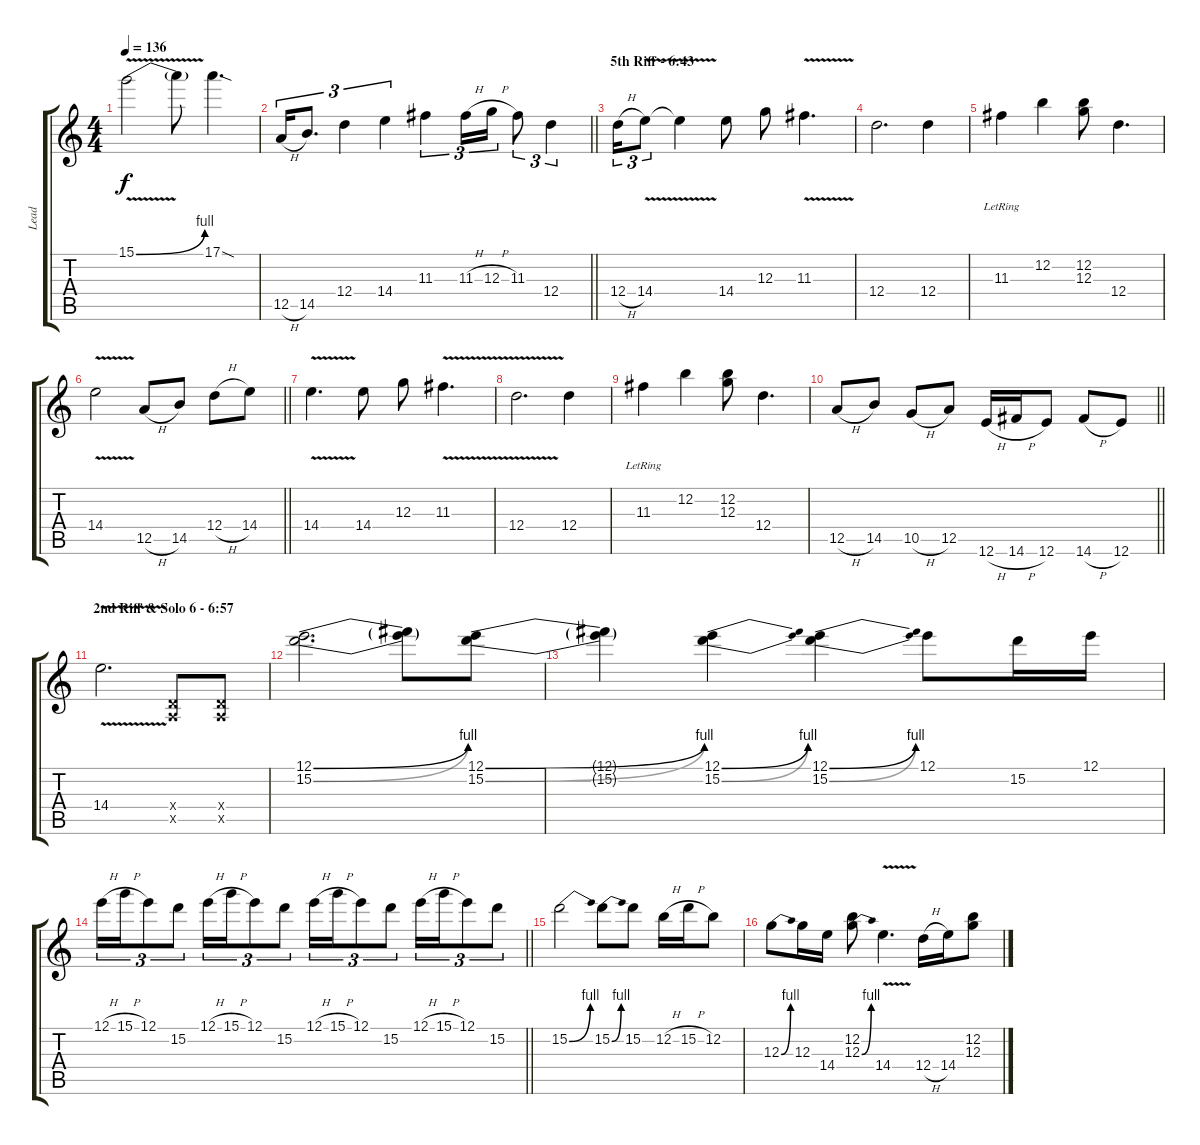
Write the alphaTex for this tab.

\track ("Lead" "Lead") {instrument distortionguitar}
\staff {score tabs}
\tuning (E4 B3 G3 D3 A2 E2) {hide}
\ts (4 4)
\tempo 136
\clef g2
\ks c
15.1{be (bend 0 0 60 4) v}.2{dy f} 15.1{t}.8 17.1{sod}.4{d} |
\barLineRight lightlight
12.5{h}.16{tu (3 2)} 14.5.8{d tu (3 2)} 12.4.4{tu (3 2)} 14.4.4{tu (3 2)} 11.3.4{tu (3 2)} 11.3{h}.16{tu (3 2)} 12.3{h}.16{tu (3 2)} 11.3.8{tu (3 2)} 12.4.4{tu (3 2)} |
\section ("" "5th Riff - 6:43")
12.4{h}.16{tu (3 2)} 14.4{v}.8{tu (3 2)} 14.4{t}.4 14.4.8 12.3.8 11.3{v}.4{d} |
12.4.2{d} 12.4.4 |
11.3{lr}.4 12.2.4 (12.2 12.3).8 12.4.4{d} |
\barLineRight lightlight
14.4{v}.2 12.5{h}.8 14.5.8 12.4{h}.8 14.4.8 |
14.4{v}.4{d} 14.4.8 12.3.8 11.3{v}.4{d} |
12.4{v}.2{d} 12.4.4 |
11.3{lr}.4 12.2.4 (12.2 12.3).8 12.4.4{d} |
\barLineRight lightlight
12.5{h}.8 14.5.8 10.5{h}.8 12.5.8 12.6{h}.16 14.6{h}.16 12.6.8 14.6{h}.8 12.6.8 |
\section ("" "2nd Riff & Solo 6 - 6:57")
14.4{v}.2{d} (0.4{x} 0.5{x}).8 (0.4{x} 0.5{x}).8 |
(12.1{be (bend 0 0 60 4)} 15.2{be (bend 0 0 60 4)}).2{d} (12.1{t} 15.2{t}).8 (12.1{be (bend 0 0 60 4)} 15.2{be (bend 0 0 60 4)}).8 |
(12.1{t} 15.2{t}).4 (12.1{be (bend 0 0 60 4)} 15.2{be (bend 0 0 60 4)}).4 (12.1{be (bend 0 0 60 4)} 15.2{be (bend 0 0 60 4)}).4 12.1.8 15.2.16 12.1.16 |
\barLineRight lightlight
12.1{h}.16{tu (3 2)} 15.1{h}.16{tu (3 2)} 12.1.8{tu (3 2)} 15.2.8{tu (3 2)} 12.1{h}.16{tu (3 2)} 15.1{h}.16{tu (3 2)} 12.1.8{tu (3 2)} 15.2.8{tu (3 2)} 12.1{h}.16{tu (3 2)} 15.1{h}.16{tu (3 2)} 12.1.8{tu (3 2)} 15.2.8{tu (3 2)} 12.1{h}.16{tu (3 2)} 15.1{h}.16{tu (3 2)} 12.1.8{tu (3 2)} 15.2.8{tu (3 2)} |
15.2{be (bend 0 0 60 4)}.2 15.2{be (bend 0 0 60 4)}.8 15.2.8 12.2{h}.16 15.2{h}.16 12.2.8 |
12.3{be (bend 0 0 60 4)}.8 12.3.16 14.4.16 (12.2 12.3{be (bend 0 0 60 4)}).8 14.4{v}.4{d} 12.4{h}.16 14.4.16 (12.2 12.3).8
